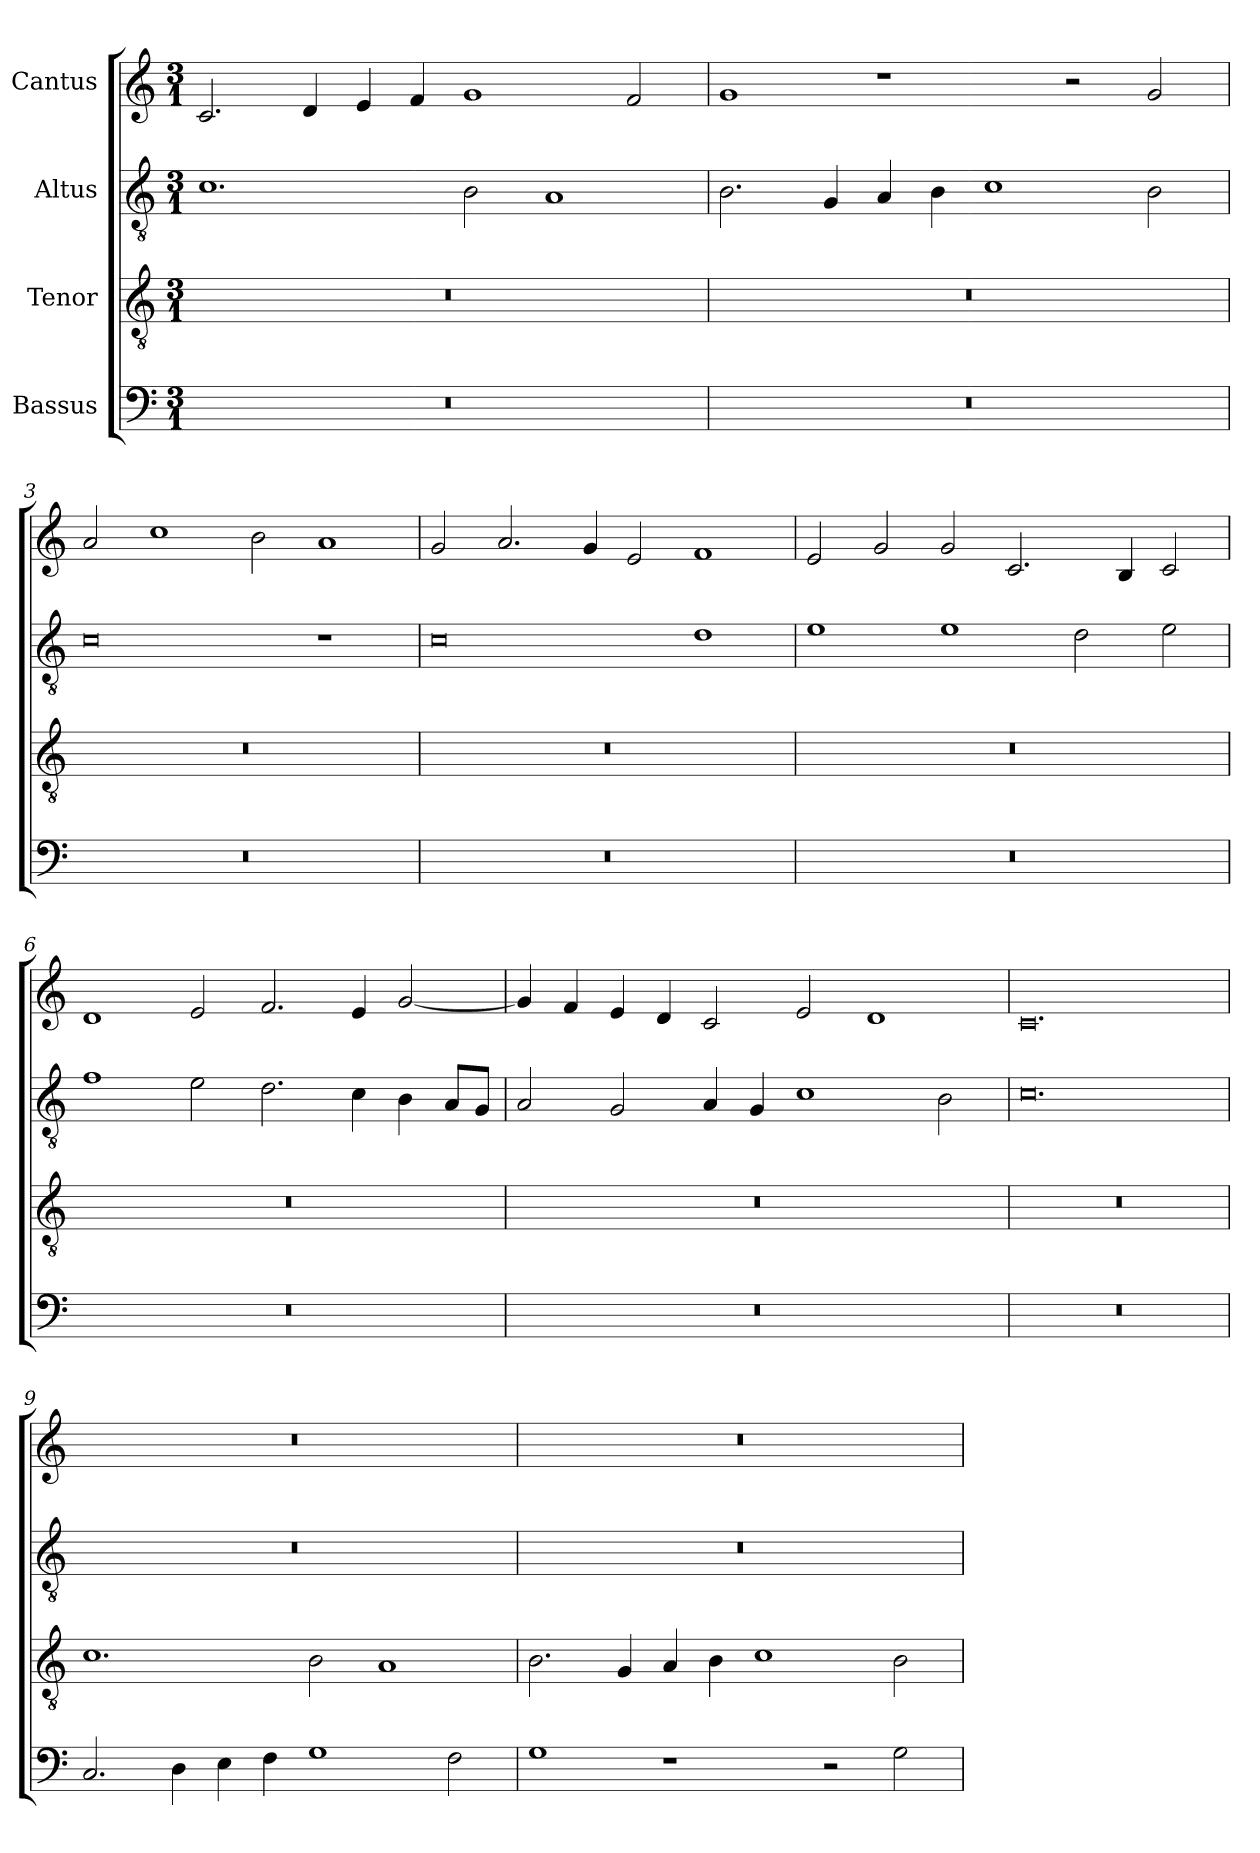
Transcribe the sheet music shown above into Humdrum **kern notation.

**kern	**kern	**kern	**kern
*part4	*part3	*part2	*part1
*staff4	*staff3	*staff2	*staff1
*I"Bassus	*I"Tenor	*I"Altus	*I"Cantus
!!LO:PB:g=z
*clefF4	*clefGv2	*clefGv2	*clefG2
*	*ITrd7c12	*ITrd7c12	*
*k[]	*k[]	*k[]	*k[]
*C:	*C:	*C:	*C:
*M3/1	*M3/1	*M3/1	*M3/1
*MM320	*MM320	*MM320	*MM320
=1	=1	=1	=1
!LO:N:vis=1	!LO:N:vis=1	!	!
0.r	0.r	1.Ci	2.ci/
.	.	.	4di/
.	.	.	4ei/
.	.	.	4fi/
.	.	2BBi\	1gi
.	.	1AAi	.
.	.	.	2fi/
=2	=2	=2	=2
!LO:N:vis=1	!LO:N:vis=1	!	!
0.r	0.r	2.BBi\	1gi
.	.	4GGi/	.
.	.	4AAi/	1r
.	.	4BBi\	.
.	.	1Ci	.
.	.	.	2r
.	.	2BBi\	2gi/
=3	=3	=3	=3
!LO:N:vis=1	!LO:N:vis=1	!	!
0.r	0.r	0Ci	2ai/
.	.	.	1cci
.	.	.	2bi\
.	.	1r	1ai
=4	=4	=4	=4
!LO:N:vis=1	!LO:N:vis=1	!	!
0.r	0.r	0Ci	2gi/
.	.	.	2.ai/
.	.	.	4gi/
.	.	.	2ei/
.	.	1Di	1fi
!!LO:LB:g=z
=5	=5	=5	=5
!LO:N:vis=1	!LO:N:vis=1	!	!
0.r	0.r	1Ei	2ei/
.	.	.	2gi/
.	.	1Ei	2gi/
.	.	.	2.ci/
.	.	2Di\	.
.	.	.	4Bi/
.	.	2Ei\	2ci/
=6	=6	=6	=6
!LO:N:vis=1	!LO:N:vis=1	!	!
0.r	0.r	1Fi	1di
.	.	2Ei\	2ei/
.	.	2.Di\	2.fi/
.	.	4Ci\	4ei/
.	.	4BBi\	[<2gi/
.	.	8AAi/L	.
.	.	8GGi/J	.
=7	=7	=7	=7
!LO:N:vis=1	!LO:N:vis=1	!	!
0.r	0.r	2AAi/	4gi/]
.	.	.	4fi/
.	.	2GGi/	4ei/
.	.	.	4di/
.	.	4AAi/	2ci/
.	.	4GGi/	.
.	.	1Ci	2ei/
.	.	.	1di
.	.	2BBi\	.
=8	=8	=8	=8
!LO:N:vis=1	!LO:N:vis=1	!	!
0.r	0.r	0.Ci	0.ci
!!LO:LB:g=z
=9	=9	=9	=9
!	!	!LO:N:vis=1	!LO:N:vis=1
2.Ci/	1.Ci	0.r	0.r
4Di\	.	.	.
4Ei\	.	.	.
4Fi\	.	.	.
1Gi	2BBi\	.	.
.	1AAi	.	.
2Fi\	.	.	.
=10	=10	=10	=10
!	!	!LO:N:vis=1	!LO:N:vis=1
1Gi	2.BBi\	0.r	0.r
.	4GGi/	.	.
1r	4AAi/	.	.
.	4BBi\	.	.
.	1Ci	.	.
2r	.	.	.
2Gi\	2BBi\	.	.
=	=	=	=
*-	*-	*-	*-
